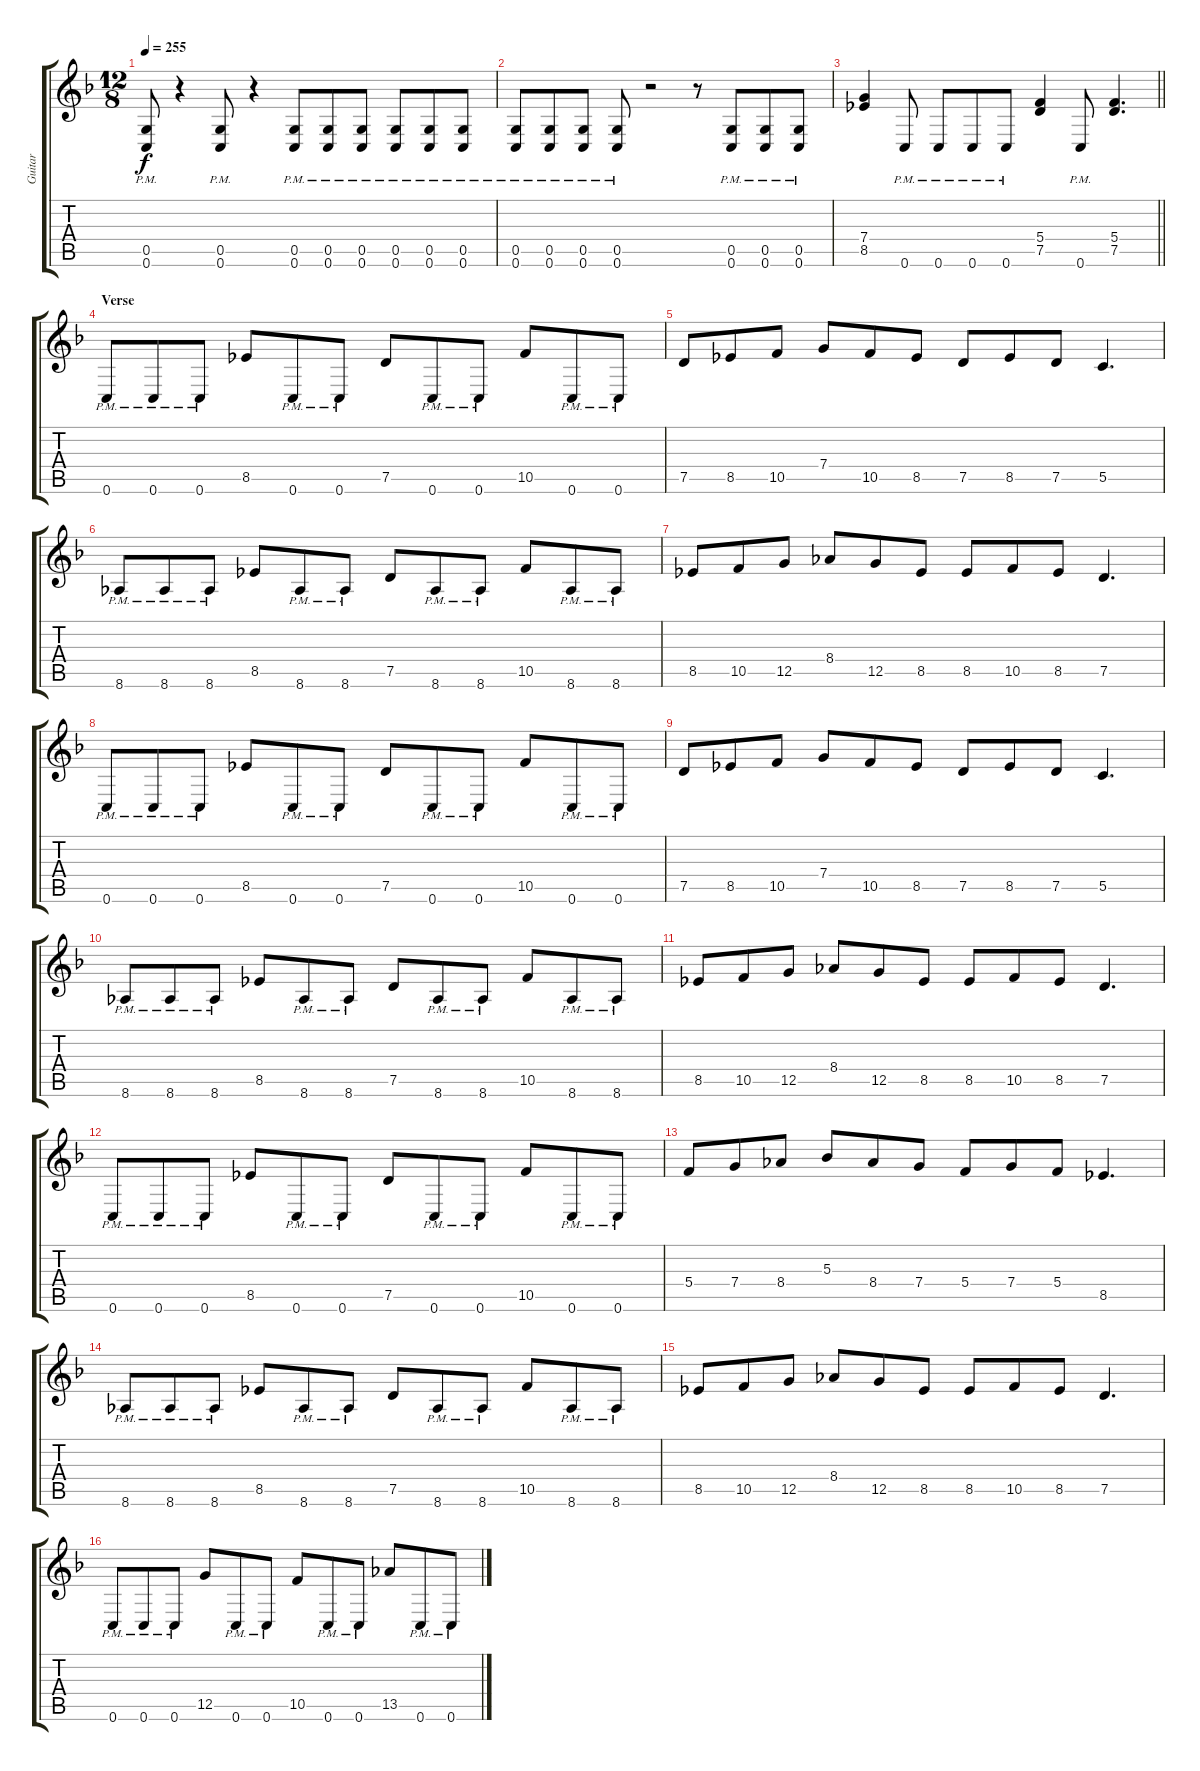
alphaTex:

\track ("Guitar" "Guitar") {instrument distortionguitar}
\staff {score tabs}
\tuning (D4 A3 F3 C3 G2 C2) {hide}
\ts (12 8)
\tempo 255
\clef g2
\ks dminor
(0.5{pm} 0.6{pm}).8{dy f} r.4 (0.5{pm} 0.6{pm}).8 r.4 (0.5{pm} 0.6{pm}).8 (0.5{pm} 0.6{pm}).8 (0.5{pm} 0.6{pm}).8 (0.5{pm} 0.6{pm}).8 (0.5{pm} 0.6{pm}).8 (0.5{pm} 0.6{pm}).8 |
(0.5{pm} 0.6{pm}).8 (0.5{pm} 0.6{pm}).8 (0.5{pm} 0.6{pm}).8 (0.5{pm} 0.6{pm}).8 r.2 r.8 (0.5{pm} 0.6{pm}).8 (0.5{pm} 0.6{pm}).8 (0.5{pm} 0.6{pm}).8 |
\barLineRight lightlight
(7.4 8.5).4 0.6{pm}.8 0.6{pm}.8 0.6{pm}.8 0.6{pm}.8 (5.4 7.5).4 0.6{pm}.8 (5.4 7.5).4{d} |
\section ("" "Verse")
0.6{pm}.8 0.6{pm}.8 0.6{pm}.8 8.5.8 0.6{pm}.8 0.6{pm}.8 7.5.8 0.6{pm}.8 0.6{pm}.8 10.5.8 0.6{pm}.8 0.6{pm}.8 |
7.5.8 8.5.8 10.5.8 7.4.8 10.5.8 8.5.8 7.5.8 8.5.8 7.5.8 5.5.4{d} |
8.6{pm}.8 8.6{pm}.8 8.6{pm}.8 8.5.8 8.6{pm}.8 8.6{pm}.8 7.5.8 8.6{pm}.8 8.6{pm}.8 10.5.8 8.6{pm}.8 8.6{pm}.8 |
8.5.8 10.5.8 12.5.8 8.4.8 12.5.8 8.5.8 8.5.8 10.5.8 8.5.8 7.5.4{d} |
0.6{pm}.8 0.6{pm}.8 0.6{pm}.8 8.5.8 0.6{pm}.8 0.6{pm}.8 7.5.8 0.6{pm}.8 0.6{pm}.8 10.5.8 0.6{pm}.8 0.6{pm}.8 |
7.5.8 8.5.8 10.5.8 7.4.8 10.5.8 8.5.8 7.5.8 8.5.8 7.5.8 5.5.4{d} |
8.6{pm}.8 8.6{pm}.8 8.6{pm}.8 8.5.8 8.6{pm}.8 8.6{pm}.8 7.5.8 8.6{pm}.8 8.6{pm}.8 10.5.8 8.6{pm}.8 8.6{pm}.8 |
8.5.8 10.5.8 12.5.8 8.4.8 12.5.8 8.5.8 8.5.8 10.5.8 8.5.8 7.5.4{d} |
0.6{pm}.8 0.6{pm}.8 0.6{pm}.8 8.5.8 0.6{pm}.8 0.6{pm}.8 7.5.8 0.6{pm}.8 0.6{pm}.8 10.5.8 0.6{pm}.8 0.6{pm}.8 |
5.4.8 7.4.8 8.4.8 5.3.8 8.4.8 7.4.8 5.4.8 7.4.8 5.4.8 8.5.4{d} |
8.6{pm}.8 8.6{pm}.8 8.6{pm}.8 8.5.8 8.6{pm}.8 8.6{pm}.8 7.5.8 8.6{pm}.8 8.6{pm}.8 10.5.8 8.6{pm}.8 8.6{pm}.8 |
8.5.8 10.5.8 12.5.8 8.4.8 12.5.8 8.5.8 8.5.8 10.5.8 8.5.8 7.5.4{d} |
0.6{pm}.8 0.6{pm}.8 0.6{pm}.8 12.5.8 0.6{pm}.8 0.6{pm}.8 10.5.8 0.6{pm}.8 0.6{pm}.8 13.5.8 0.6{pm}.8 0.6{pm}.8
